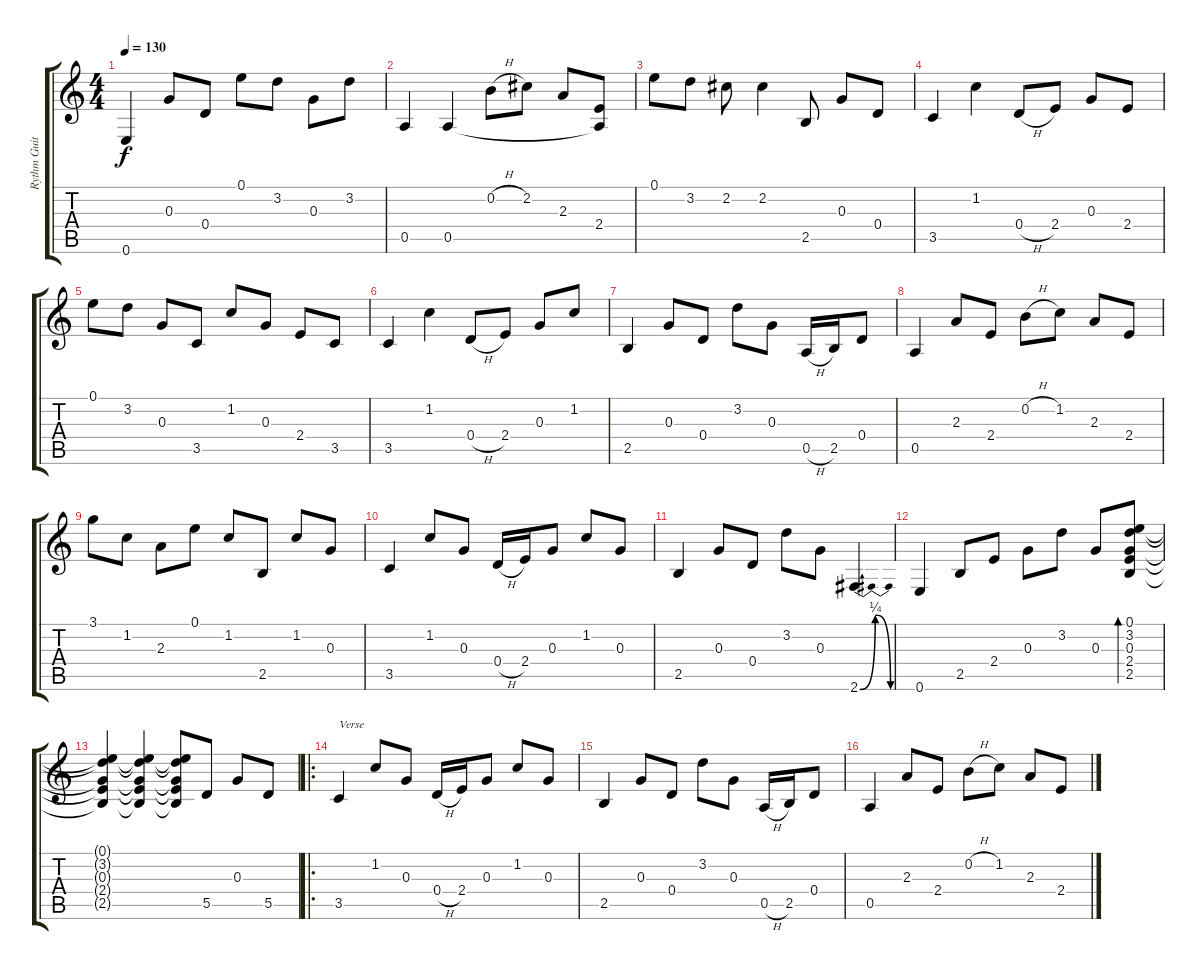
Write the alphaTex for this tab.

\track ("Rythm Guitar" "Rythm Guit") {instrument acousticguitarsteel}
\staff {score tabs}
\tuning (E4 B3 G3 D3 A2 E2) {hide}
\ts (4 4)
\tempo 130
\clef g2
\ks c
0.6.4{dy f} 0.3.8 0.4.8 0.1.8 3.2.8 0.3.8 3.2.8 |
0.5.4 0.5.4 0.2{h}.8 2.2.8 2.3.8 (2.4 0.5{t}).8 |
0.1.8 3.2.8 2.2.8 2.2.4 2.5.8 0.3.8 0.4.8 |
3.5.4 1.2.4 0.4{h}.8 2.4.8 0.3.8 2.4.8 |
0.1.8 3.2.8 0.3.8 3.5.8 1.2.8 0.3.8 2.4.8 3.5.8 |
3.5.4 1.2.4 0.4{h}.8 2.4.8 0.3.8 1.2.8 |
2.5.4 0.3.8 0.4.8 3.2.8 0.3.8 0.5{h}.16 2.5.16 0.4.8 |
0.5.4 2.3.8 2.4.8 0.2{h}.8 1.2.8 2.3.8 2.4.8 |
3.1.8 1.2.8 2.3.8 0.1.8 1.2.8 2.5.8 1.2.8 0.3.8 |
3.5.4 1.2.8 0.3.8 0.4{h}.16 2.4.16 0.3.8 1.2.8 0.3.8 |
2.5.4 0.3.8 0.4.8 3.2.8 0.3.8 2.6{be (bendrelease 0 0 30 1 30 1 60 0)}.4 |
0.6.4 2.5.8 2.4.8 0.3.8 3.2.8 0.3.8 (0.1 3.2 0.3 2.4 2.5).8{bd 480} |
(0.1{t} 3.2{t} 0.3{t} 2.4{t} 2.5{t}).4 (0.1{t} 3.2{t} 0.3{t} 2.4{t} 2.5{t}).4 (0.1{t} 3.2{t} 0.3{t} 2.4{t} 2.5{t}).8 5.5.8 0.3.8 5.5.8 |
\ro
3.5.4{txt "Verse"} 1.2.8 0.3.8 0.4{h}.16 2.4.16 0.3.8 1.2.8 0.3.8 |
2.5.4 0.3.8 0.4.8 3.2.8 0.3.8 0.5{h}.16 2.5.16 0.4.8 |
0.5.4 2.3.8 2.4.8 0.2{h}.8 1.2.8 2.3.8 2.4.8
